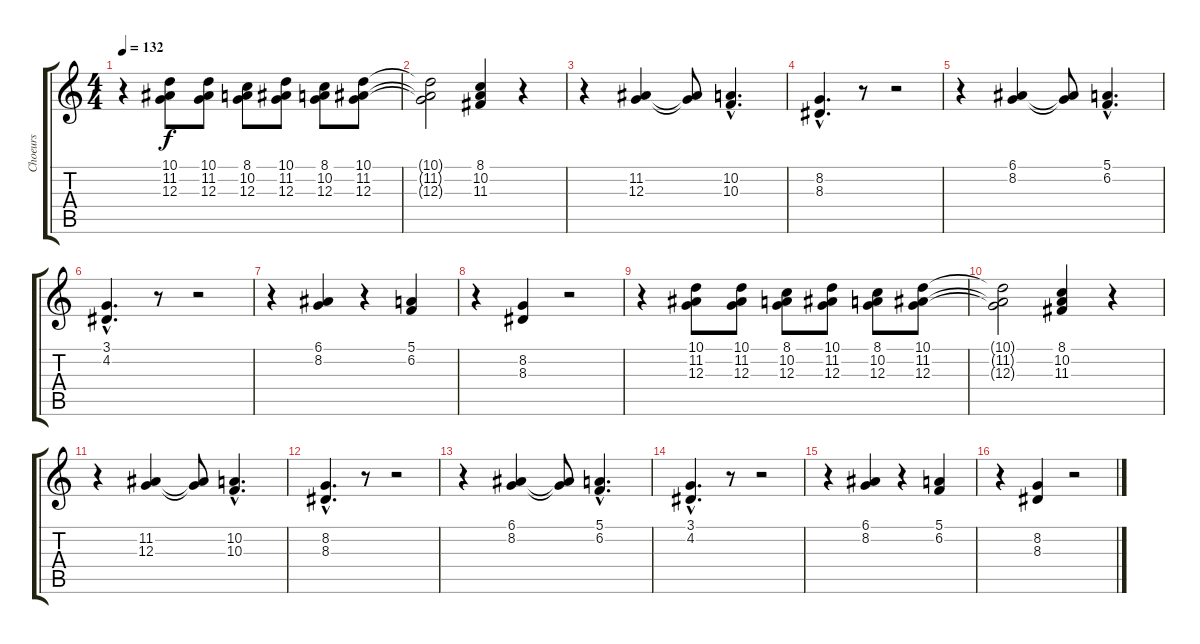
\track ("Choeurs" "Choeurs") {instrument acousticgrandpiano}
\staff {score tabs}
\tuning (E4 B3 G3 D3 A2 E2) {hide}
\ts (4 4)
\tempo 132
\clef g2
\ks c
r.4{dy f} (10.1 11.2 12.3).8 (10.1 11.2 12.3).8 (8.1 10.2 12.3).8 (10.1 11.2 12.3).8 (8.1 10.2 12.3).8 (10.1 11.2 12.3).8 |
(10.1{t} 11.2{t} 12.3{t}).2 (8.1 10.2 11.3).4 r.4 |
r.4 (11.2 12.3).4 (11.2{t} 12.3{t}).8 (10.2{hac} 10.3{hac}).4{d} |
(8.2{hac} 8.3{hac}).4{d} r.8 r.2 |
r.4 (6.1 8.2).4 (6.1{t} 8.2{t}).8 (5.1{hac} 6.2{hac}).4{d} |
(3.1{hac} 4.2{hac}).4{d} r.8 r.2 |
r.4 (6.1 8.2).4 r.4 (5.1 6.2).4 |
r.4 (8.2 8.3).4 r.2 |
r.4 (10.1 11.2 12.3).8 (10.1 11.2 12.3).8 (8.1 10.2 12.3).8 (10.1 11.2 12.3).8 (8.1 10.2 12.3).8 (10.1 11.2 12.3).8 |
(10.1{t} 11.2{t} 12.3{t}).2 (8.1 10.2 11.3).4 r.4 |
r.4 (11.2 12.3).4 (11.2{t} 12.3{t}).8 (10.2{hac} 10.3{hac}).4{d} |
(8.2{hac} 8.3{hac}).4{d} r.8 r.2 |
r.4 (6.1 8.2).4 (6.1{t} 8.2{t}).8 (5.1{hac} 6.2{hac}).4{d} |
(3.1{hac} 4.2{hac}).4{d} r.8 r.2 |
r.4 (6.1 8.2).4 r.4 (5.1 6.2).4 |
r.4 (8.2 8.3).4 r.2
